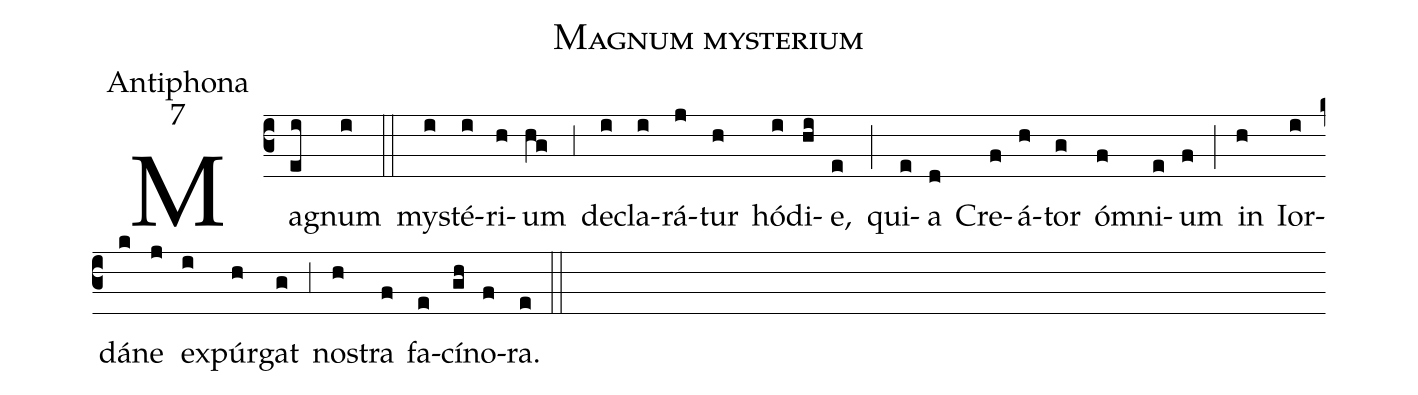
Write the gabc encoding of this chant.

name:Magnum mysterium;
office-part:Antiphona;
mode:7;
%%
(c3) Ma(ei)gnum(i) (::)
my(i)sté(i)ri(h)um(hg) (,3) de(i)cla(i)rá(j)tur(h) hó(i)di(hi)e,(e) (;) qui(e)a(d) Cre(f)á(h)tor(g) ó(f)mni(e)um(f) (;) in(h) Ior(i)dá(k)ne(j) ex(i)púr(h)gat(g) (,3) no(h)stra(f) fa(e)cí(gh)no(f)ra.(e) (::)
